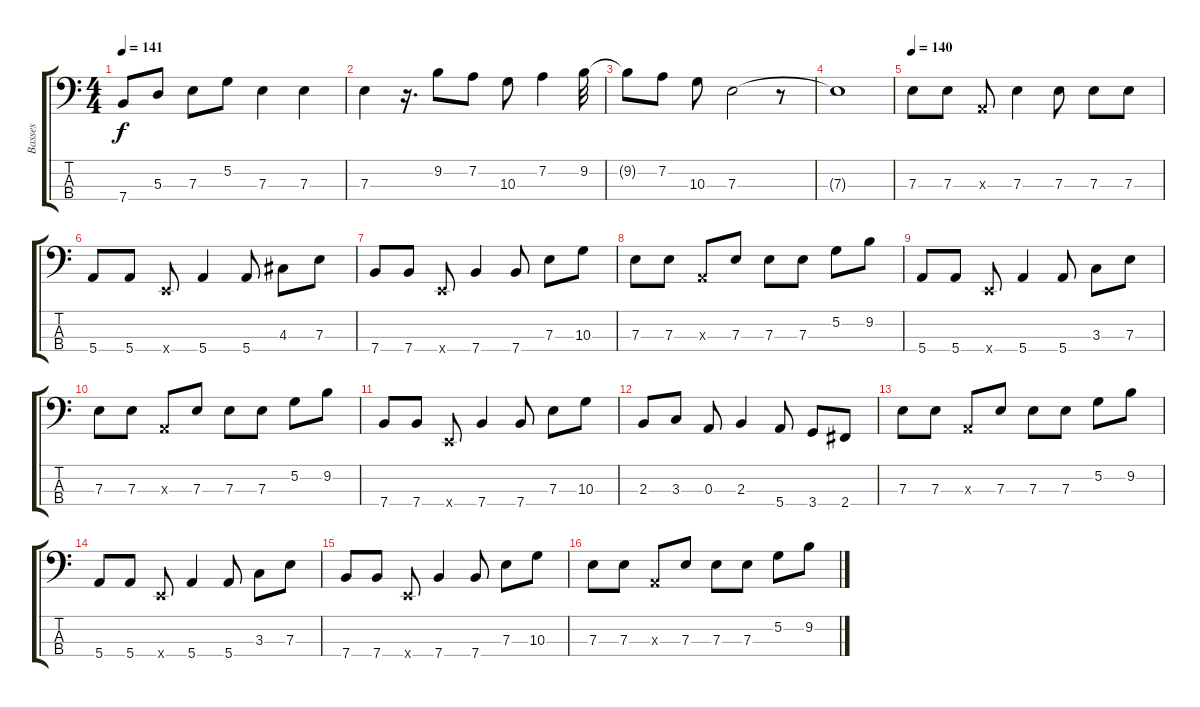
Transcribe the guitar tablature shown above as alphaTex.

\track ("Basses" "Basses") {instrument electricbasspick}
\staff {score tabs}
\tuning (G2 D2 A1 E1) {hide}
\ts (4 4)
\tempo 141
\clef f4
\ks c
7.4.8{dy f} 5.3.8 7.3.8 5.2.8 7.3.4 7.3.4 |
7.3.4 r.16{d} 9.2.8 7.2.8 10.3.8 7.2.4 9.2.32 |
9.2{t}.8 7.2.8 10.3.8 7.3.2 r.8 |
7.3{t}.1 |
\tempo 140
7.3.8 7.3.8 0.3{x}.8 7.3.4 7.3.8 7.3.8 7.3.8 |
5.4.8 5.4.8 0.4{x}.8 5.4.4 5.4.8 4.3.8 7.3.8 |
7.4.8 7.4.8 0.4{x}.8 7.4.4 7.4.8 7.3.8 10.3.8 |
7.3.8 7.3.8 0.3{x}.8 7.3.8 7.3.8 7.3.8 5.2.8 9.2.8 |
5.4.8 5.4.8 0.4{x}.8 5.4.4 5.4.8 3.3.8 7.3.8 |
7.3.8 7.3.8 0.3{x}.8 7.3.8 7.3.8 7.3.8 5.2.8 9.2.8 |
7.4.8 7.4.8 0.4{x}.8 7.4.4 7.4.8 7.3.8 10.3.8 |
2.3.8 3.3.8 0.3.8 2.3.4 5.4.8 3.4.8 2.4.8 |
7.3.8 7.3.8 0.3{x}.8 7.3.8 7.3.8 7.3.8 5.2.8 9.2.8 |
5.4.8 5.4.8 0.4{x}.8 5.4.4 5.4.8 3.3.8 7.3.8 |
7.4.8 7.4.8 0.4{x}.8 7.4.4 7.4.8 7.3.8 10.3.8 |
7.3.8 7.3.8 0.3{x}.8 7.3.8 7.3.8 7.3.8 5.2.8 9.2.8
